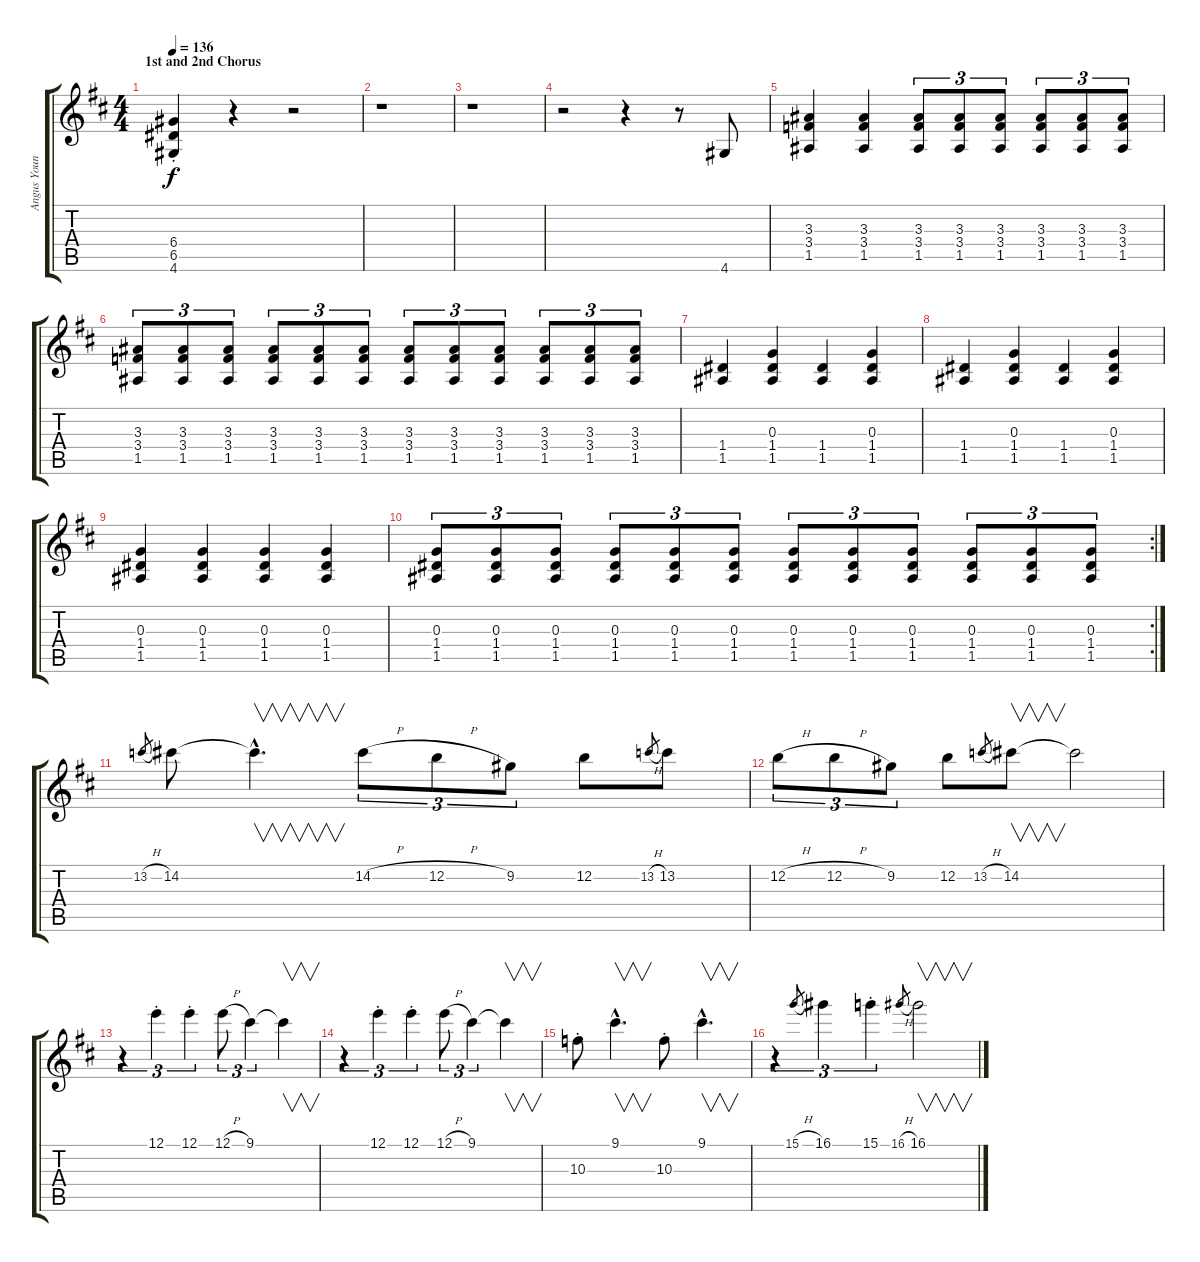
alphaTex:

\track ("Angus Young" "Angus Youn") {instrument distortionguitar}
\staff {score tabs}
\tuning (E4 B3 G3 D3 A2 E2) {hide}
\ts (4 4)
\section ("" "1st and 2nd Chorus")
\tempo 136
\clef g2
\ks d
(6.4{st} 6.5{st} 4.6{st}).4{dy f} r.4 r.2 |
r.1 |
r.1 |
r.2 r.4 r.8 4.6.8 |
(3.3 3.4 1.5).4 (3.3 3.4 1.5).4 (3.3 3.4 1.5).8{tu (3 2)} (3.3 3.4 1.5).8{tu (3 2)} (3.3 3.4 1.5).8{tu (3 2)} (3.3 3.4 1.5).8{tu (3 2)} (3.3 3.4 1.5).8{tu (3 2)} (3.3 3.4 1.5).8{tu (3 2)} |
(3.3 3.4 1.5).8{tu (3 2)} (3.3 3.4 1.5).8{tu (3 2)} (3.3 3.4 1.5).8{tu (3 2)} (3.3 3.4 1.5).8{tu (3 2)} (3.3 3.4 1.5).8{tu (3 2)} (3.3 3.4 1.5).8{tu (3 2)} (3.3 3.4 1.5).8{tu (3 2)} (3.3 3.4 1.5).8{tu (3 2)} (3.3 3.4 1.5).8{tu (3 2)} (3.3 3.4 1.5).8{tu (3 2)} (3.3 3.4 1.5).8{tu (3 2)} (3.3 3.4 1.5).8{tu (3 2)} |
(1.4 1.5).4 (0.3 1.4 1.5).4 (1.4 1.5).4 (0.3 1.4 1.5).4 |
(1.4 1.5).4 (0.3 1.4 1.5).4 (1.4 1.5).4 (0.3 1.4 1.5).4 |
(0.3 1.4 1.5).4 (0.3 1.4 1.5).4 (0.3 1.4 1.5).4 (0.3 1.4 1.5).4 |
\rc 2
(0.3 1.4 1.5).8{tu (3 2)} (0.3 1.4 1.5).8{tu (3 2)} (0.3 1.4 1.5).8{tu (3 2)} (0.3 1.4 1.5).8{tu (3 2)} (0.3 1.4 1.5).8{tu (3 2)} (0.3 1.4 1.5).8{tu (3 2)} (0.3 1.4 1.5).8{tu (3 2)} (0.3 1.4 1.5).8{tu (3 2)} (0.3 1.4 1.5).8{tu (3 2)} (0.3 1.4 1.5).8{tu (3 2)} (0.3 1.4 1.5).8{tu (3 2)} (0.3 1.4 1.5).8{tu (3 2)} |
13.2{h}.8{gr} 14.2.8 14.2{hac t}.4{v d} 14.2{h}.8{tu (3 2)} 12.2{h}.8{tu (3 2)} 9.2.8{tu (3 2)} 12.2.8 13.2{h}.8{gr} 13.2.8 |
12.2{h}.8{tu (3 2)} 12.2{h}.8{tu (3 2)} 9.2.8{tu (3 2)} 12.2.8 13.2{h}.8{gr} 14.2.8{v} 14.2{t}.2 |
r.4{tu (3 2)} 12.1{st}.4{tu (3 2)} 12.1{st}.4{tu (3 2)} 12.1{h}.8{tu (3 2)} 9.1.4{tu (3 2)} 9.1{t}.4{v} |
r.4{tu (3 2)} 12.1{st}.4{tu (3 2)} 12.1{st}.4{tu (3 2)} 12.1{h}.8{tu (3 2)} 9.1.4{tu (3 2)} 9.1{t}.4{v} |
10.3{st}.8 9.1{hac}.4{v d} 10.3{st}.8 9.1{hac}.4{v d} |
r.4{tu (3 2)} 15.1{h}.8{gr} 16.1.4{tu (3 2)} 15.1{st}.4{tu (3 2)} 16.1{h}.8{gr} 16.1.2{v}
